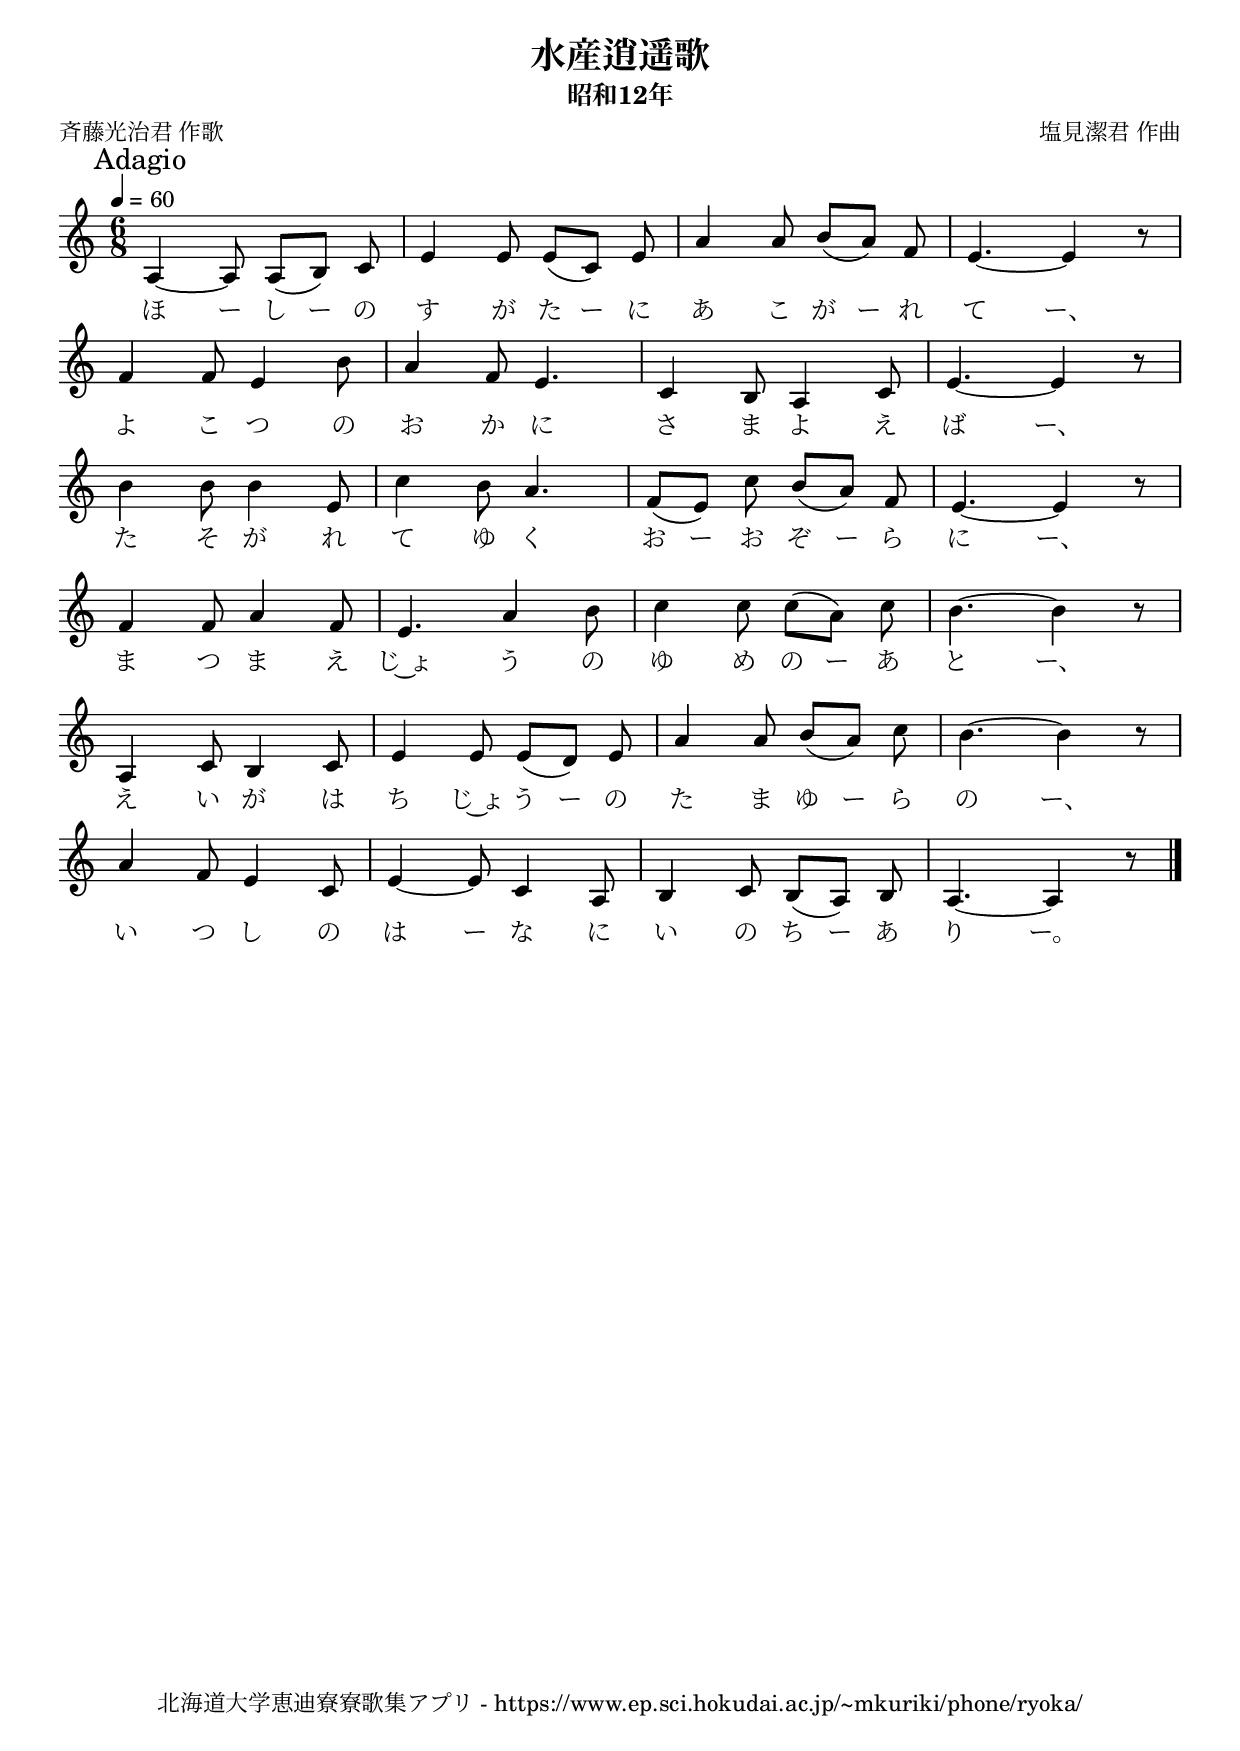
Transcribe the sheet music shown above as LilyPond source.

\version "2.18.2"

\paper {indent = 0}

\header {
  title = "水産逍遥歌"
  subtitle = "昭和12年"
  composer = "塩見潔君 作曲"
  poet = "斉藤光治君 作歌"
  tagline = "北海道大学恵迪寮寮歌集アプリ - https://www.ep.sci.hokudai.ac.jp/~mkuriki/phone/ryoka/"
}

melody = \relative c'{
  \tempo 4 = 60
  \autoBeamOff
  \numericTimeSignature
  \override BreathingSign.text = \markup { \musicglyph #"scripts.upedaltoe" } % ブレスの記号指定
  \key c \major
  \time 6/8
  \set melismaBusyProperties = #'()
  \mark \markup "Adagio"
  a4 ~ a8 a ([ b ]) c |
  e4 e8 e ([ c ]) e |
  a4 a8 b ([ a ]) f |
  e4. ~ e4 r8 | \break
  f4 f8 e4 b'8 |
  a4 f8 e4. |
  c4 b8 a4 c8 |
  e4. ~ e4 r8 | \break
  b'4 b8 b4 e,8 |
  c'4 b8 a4. |
  f8 ([ e ]) c' b ([ a ]) f |
  e4. ~ e4 r8 | \break
  f4 f8 a4 f8 |
  e4. a4 b8 |
  c4 c8 c ([ a ]) c |
  b4. ~ b4 r8 | \break
  a,4 c8 b4 c8 |
  e4 e8 e ([ d ]) e |
  a4 a8 b ([ a ]) c |
  b4. ~ b4 r8 | \break
  a4 f8 e4 c8 |
  e4 ~ e8 c4 a8 |
  b4 c8 b ([ a ]) b |
  a4. ~ a4 r8
  \bar "|."
}

text = \lyricmode {
  ほ ー し ー の す が た ー に あ こ が ー れ て ー、
  よ こ つ の お か に さ ま よ え ば ー、
  た そ が れ て ゆ く お ー お ぞ ー ら に ー、
  ま つ ま え じ~ょ う の ゆ め の ー あ と ー、
  え い が は ち じ~ょ う ー の た ま ゆ ー ら の ー、
  い つ し の は ー な に い の ち ー あ り ー。
}

\score {
  <<
    % ギターコード
    %{
    \new ChordNames \with {midiInstrument = #"acoustic guitar (nylon)"}{
      \set chordChanges = ##t
      \harmony
    }
    %}
    
    % メロディーライン
    \new Voice = "one"{\melody}
    % 歌詞
    \new Lyrics \lyricsto "one" \text
    % 太鼓
    % \new DrumStaff \with{
    %   \remove "Time_signature_engraver"
    %   drumStyleTable = #percussion-style
    %   \override StaffSymbol.line-count = #1
    %   \hide Stem
    % }
    % \drum
  >>
  
\midi {}
\layout {
  \context {
    \Score
    \remove "Bar_number_engraver"
  }
}

}


